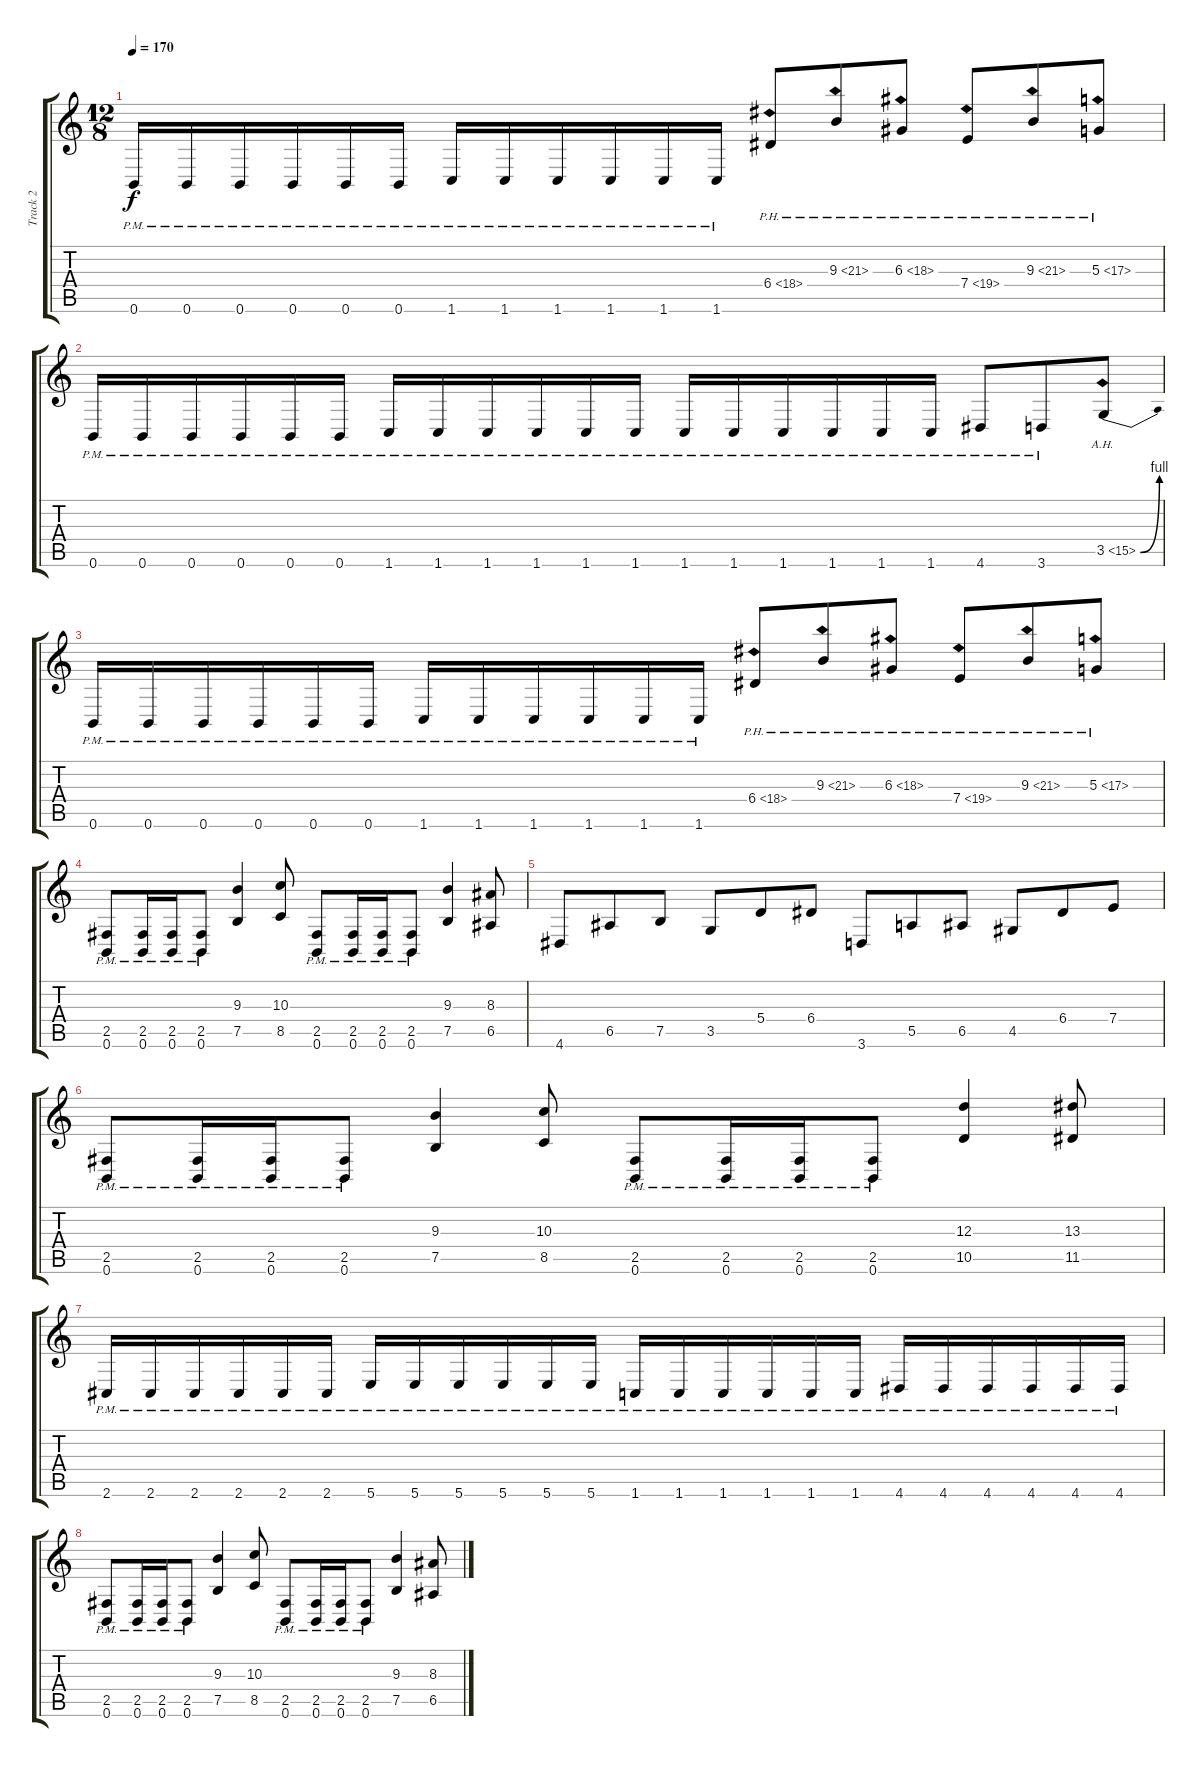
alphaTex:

\track ("Track 2" "Track 2") {instrument distortionguitar}
\staff {score tabs}
\tuning (B3 Gb3 D3 A2 E2 B1) {hide}
\ts (12 8)
\tempo 170
\clef g2
\ks c
0.6{pm}.16{dy f} 0.6{pm}.16 0.6{pm}.16 0.6{pm}.16 0.6{pm}.16 0.6{pm}.16 1.6{pm}.16 1.6{pm}.16 1.6{pm}.16 1.6{pm}.16 1.6{pm}.16 1.6{pm}.16 6.4{ph 12}.8 9.3{ph 12}.8 6.3{ph 12}.8 7.4{ph 12}.8 9.3{ph 12}.8 5.3{ph 12}.8 |
0.6{pm}.16 0.6{pm}.16 0.6{pm}.16 0.6{pm}.16 0.6{pm}.16 0.6{pm}.16 1.6{pm}.16 1.6{pm}.16 1.6{pm}.16 1.6{pm}.16 1.6{pm}.16 1.6{pm}.16 1.6{pm}.16 1.6{pm}.16 1.6{pm}.16 1.6{pm}.16 1.6{pm}.16 1.6{pm}.16 4.6{pm}.8 3.6{pm}.8 3.5{be (bend 0 0 60 4) ah 12}.8 |
0.6{pm}.16 0.6{pm}.16 0.6{pm}.16 0.6{pm}.16 0.6{pm}.16 0.6{pm}.16 1.6{pm}.16 1.6{pm}.16 1.6{pm}.16 1.6{pm}.16 1.6{pm}.16 1.6{pm}.16 6.4{ph 12}.8 9.3{ph 12}.8 6.3{ph 12}.8 7.4{ph 12}.8 9.3{ph 12}.8 5.3{ph 12}.8 |
(2.5{pm} 0.6{pm}).8 (2.5{pm} 0.6{pm}).16 (2.5{pm} 0.6{pm}).16 (2.5{pm} 0.6{pm}).8 (9.3 7.5).4 (10.3 8.5).8 (2.5{pm} 0.6{pm}).8 (2.5{pm} 0.6{pm}).16 (2.5{pm} 0.6{pm}).16 (2.5{pm} 0.6{pm}).8 (9.3 7.5).4 (8.3 6.5).8 |
4.6.8 6.5.8 7.5.8 3.5.8 5.4.8 6.4.8 3.6.8 5.5.8 6.5.8 4.5.8 6.4.8 7.4.8 |
(2.5{pm} 0.6{pm}).8 (2.5{pm} 0.6{pm}).16 (2.5{pm} 0.6{pm}).16 (2.5{pm} 0.6{pm}).8 (9.3 7.5).4 (10.3 8.5).8 (2.5{pm} 0.6{pm}).8 (2.5{pm} 0.6{pm}).16 (2.5{pm} 0.6{pm}).16 (2.5{pm} 0.6{pm}).8 (12.3 10.5).4 (13.3 11.5).8 |
2.6{pm}.16 2.6{pm}.16 2.6{pm}.16 2.6{pm}.16 2.6{pm}.16 2.6{pm}.16 5.6{pm}.16 5.6{pm}.16 5.6{pm}.16 5.6{pm}.16 5.6{pm}.16 5.6{pm}.16 1.6{pm}.16 1.6{pm}.16 1.6{pm}.16 1.6{pm}.16 1.6{pm}.16 1.6{pm}.16 4.6{pm}.16 4.6{pm}.16 4.6{pm}.16 4.6{pm}.16 4.6{pm}.16 4.6{pm}.16 |
(2.5{pm} 0.6{pm}).8 (2.5{pm} 0.6{pm}).16 (2.5{pm} 0.6{pm}).16 (2.5{pm} 0.6{pm}).8 (9.3 7.5).4 (10.3 8.5).8 (2.5{pm} 0.6{pm}).8 (2.5{pm} 0.6{pm}).16 (2.5{pm} 0.6{pm}).16 (2.5{pm} 0.6{pm}).8 (9.3 7.5).4 (8.3 6.5).8
